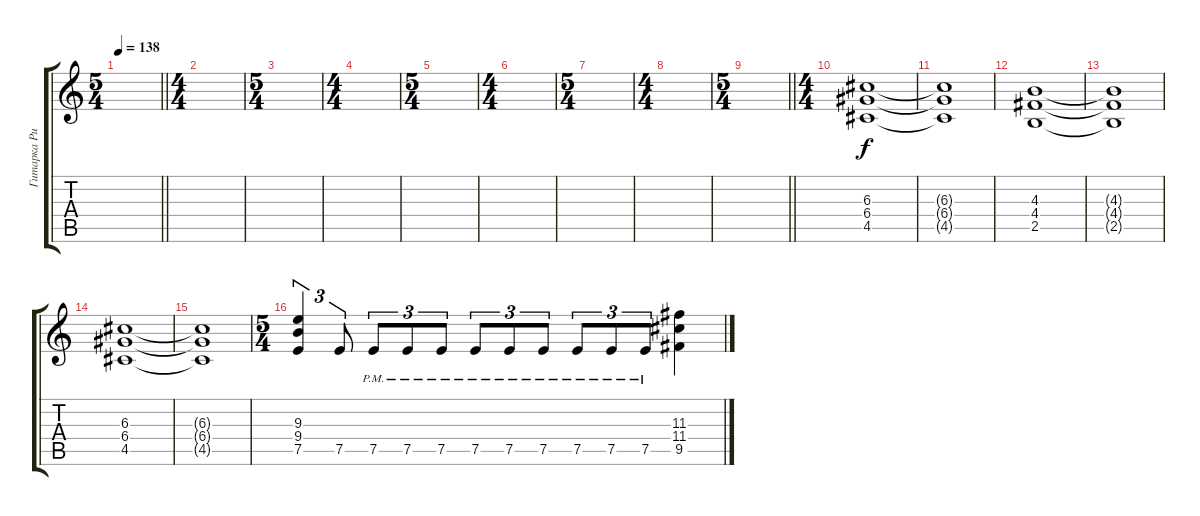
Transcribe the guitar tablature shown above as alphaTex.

\track ("Гитарка Ритм" "Гитарка Ри") {instrument distortionguitar}
\staff {score tabs}
\tuning (E4 B3 G3 D3 A2 E2) {hide}
\ts (5 4)
\tempo 138
\clef g2
\barLineRight lightlight
\ks c
|
\ts (4 4)
\section ("" "")
|
\ts (5 4)
|
\ts (4 4)
|
\ts (5 4)
|
\ts (4 4)
|
\ts (5 4)
|
\ts (4 4)
|
\ts (5 4)
\barLineRight lightlight
|
\ts (4 4)
(6.3 6.4 4.5).1 |
(6.3{t} 6.4{t} 4.5{t}).1 |
(4.3 4.4 2.5).1 |
(4.3{t} 4.4{t} 2.5{t}).1 |
(6.3 6.4 4.5).1 |
(6.3{t} 6.4{t} 4.5{t}).1 |
\ts (5 4)
(9.3 9.4 7.5).4{tu (3 2)} 7.5.8{tu (3 2)} 7.5{pm}.8{tu (3 2)} 7.5{pm}.8{tu (3 2)} 7.5{pm}.8{tu (3 2)} 7.5{pm}.8{tu (3 2)} 7.5{pm}.8{tu (3 2)} 7.5{pm}.8{tu (3 2)} 7.5{pm}.8{tu (3 2)} 7.5{pm}.8{tu (3 2)} 7.5{pm}.8{tu (3 2)} (11.3 11.4 9.5).4
